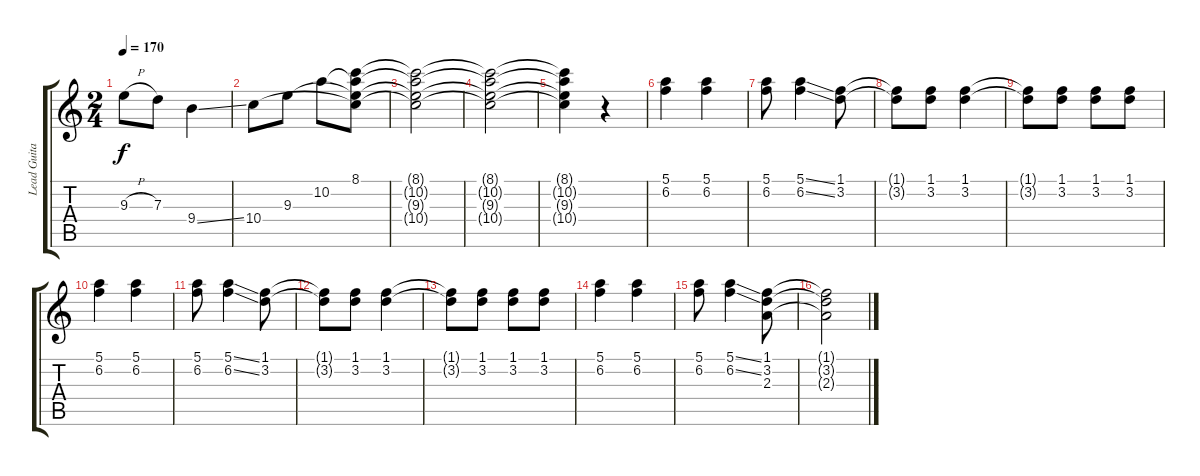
\track ("Lead Guitar" "Lead Guita") {instrument overdrivenguitar}
\staff {score tabs}
\tuning (E4 B3 G3 D3 A2 E2) {hide}
\ts (2 4)
\tempo 170
\clef g2
\ks c
9.3{h}.8{dy f} 7.3.8 9.4{ss}.4 |
10.4.8 9.3.8 10.2.8 (8.1 10.2{t} 9.3{t} 10.4{t}).8 |
(8.1{t} 10.2{t} 9.3{t} 10.4{t}).2 |
(8.1{t} 10.2{t} 9.3{t} 10.4{t}).2 |
(8.1{t} 10.2{t} 9.3{t} 10.4{t}).4 r.4 |
(5.1 6.2).4 (5.1 6.2).4 |
(5.1 6.2).8 (5.1{ss} 6.2{ss}).4 (1.1 3.2).8 |
(1.1{t} 3.2{t}).8 (1.1 3.2).8 (1.1 3.2).4 |
(1.1{t} 3.2{t}).8 (1.1 3.2).8 (1.1 3.2).8 (1.1 3.2).8 |
(5.1 6.2).4 (5.1 6.2).4 |
(5.1 6.2).8 (5.1{ss} 6.2{ss}).4 (1.1 3.2).8 |
(1.1{t} 3.2{t}).8 (1.1 3.2).8 (1.1 3.2).4 |
(1.1{t} 3.2{t}).8 (1.1 3.2).8 (1.1 3.2).8 (1.1 3.2).8 |
(5.1 6.2).4 (5.1 6.2).4 |
(5.1 6.2).8 (5.1{ss} 6.2{ss}).4 (1.1 3.2 2.3).8 |
(1.1{t} 3.2{t} 2.3{t}).2
